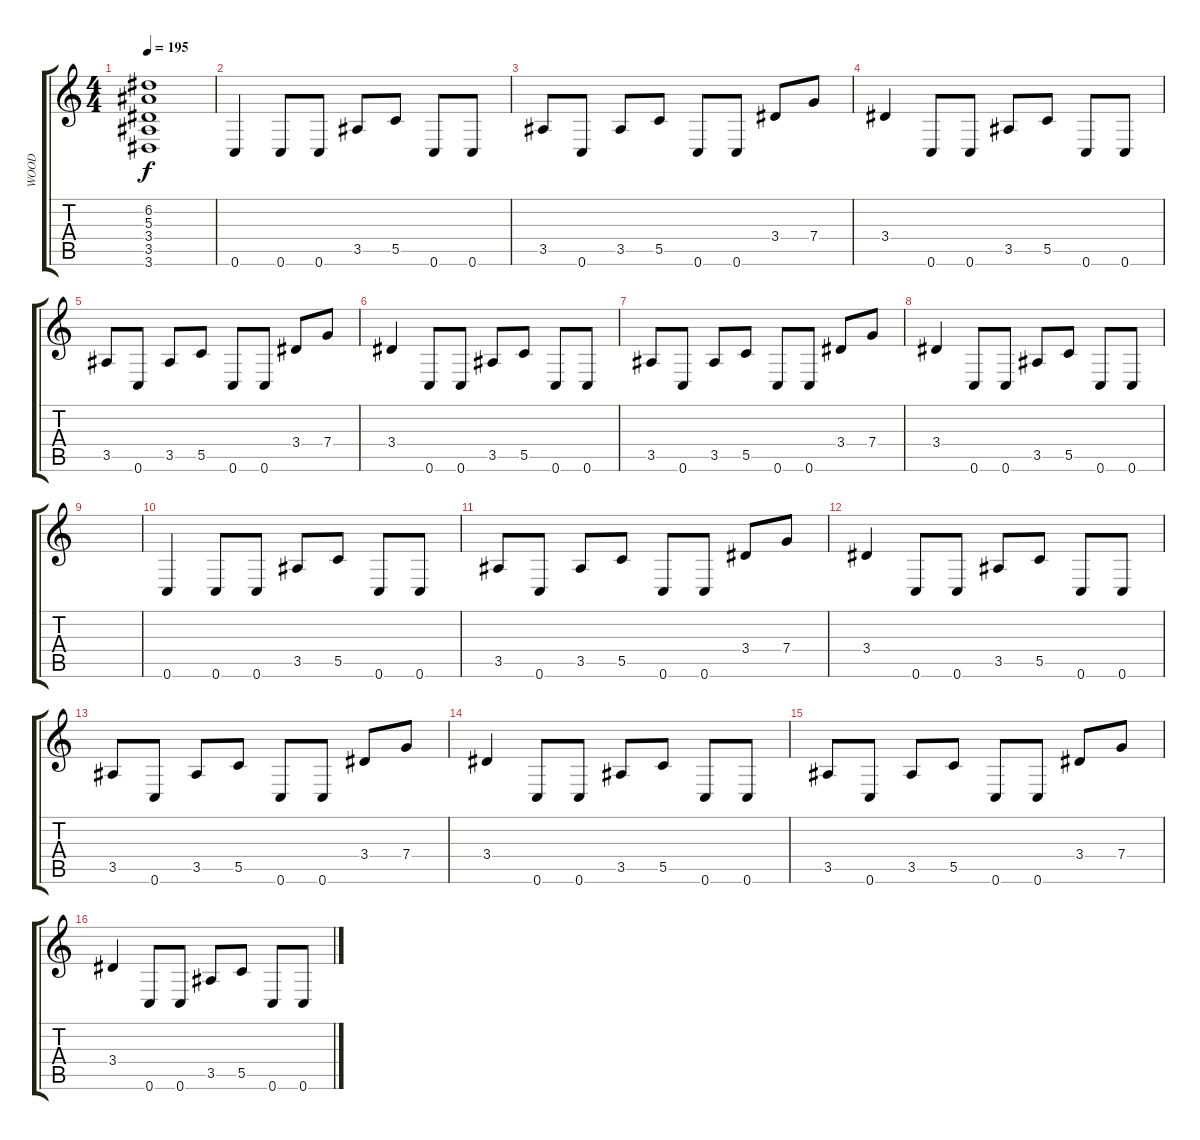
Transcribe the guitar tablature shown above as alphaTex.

\track ("WOOD" "WOOD") {instrument distortionguitar}
\staff {score tabs}
\tuning (D4 A3 F3 C3 G2 C2) {hide}
\ts (4 4)
\tempo 195
\clef g2
\ks c
(6.2 5.3 3.4 3.5 3.6).1{dy f} |
0.6.4 0.6.8 0.6.8 3.5.8 5.5.8 0.6.8 0.6.8 |
3.5.8 0.6.8 3.5.8 5.5.8 0.6.8 0.6.8 3.4.8 7.4.8 |
3.4.4 0.6.8 0.6.8 3.5.8 5.5.8 0.6.8 0.6.8 |
3.5.8 0.6.8 3.5.8 5.5.8 0.6.8 0.6.8 3.4.8 7.4.8 |
3.4.4 0.6.8 0.6.8 3.5.8 5.5.8 0.6.8 0.6.8 |
3.5.8 0.6.8 3.5.8 5.5.8 0.6.8 0.6.8 3.4.8 7.4.8 |
3.4.4 0.6.8 0.6.8 3.5.8 5.5.8 0.6.8 0.6.8 |
|
0.6.4 0.6.8 0.6.8 3.5.8 5.5.8 0.6.8 0.6.8 |
3.5.8 0.6.8 3.5.8 5.5.8 0.6.8 0.6.8 3.4.8 7.4.8 |
3.4.4 0.6.8 0.6.8 3.5.8 5.5.8 0.6.8 0.6.8 |
3.5.8 0.6.8 3.5.8 5.5.8 0.6.8 0.6.8 3.4.8 7.4.8 |
3.4.4 0.6.8 0.6.8 3.5.8 5.5.8 0.6.8 0.6.8 |
3.5.8 0.6.8 3.5.8 5.5.8 0.6.8 0.6.8 3.4.8 7.4.8 |
3.4.4 0.6.8 0.6.8 3.5.8 5.5.8 0.6.8 0.6.8
